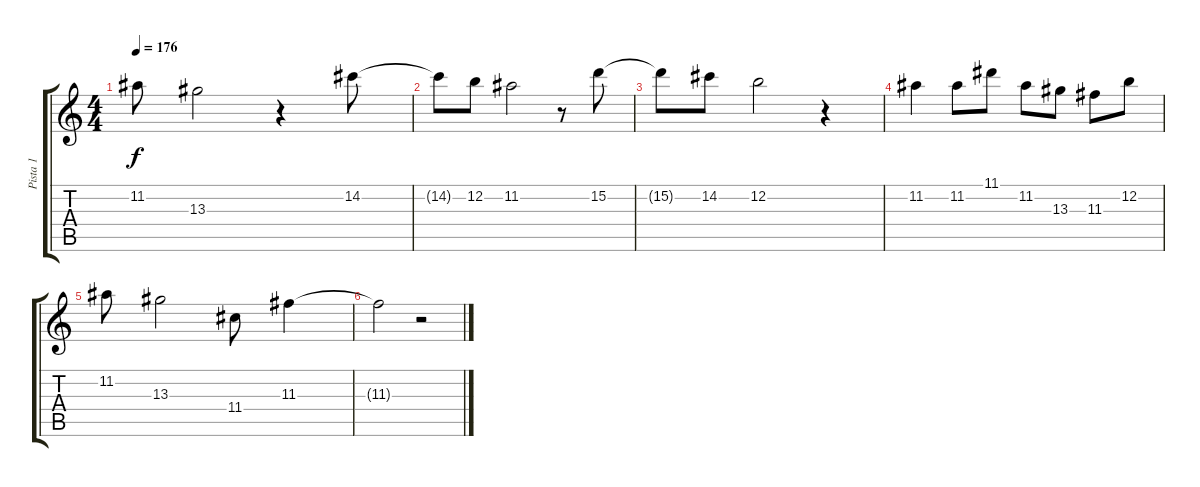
\track ("Pista 1" "Pista 1") {instrument electricguitarjazz}
\staff {score tabs}
\tuning (E4 B3 G3 D3 A2 E2) {hide}
\ts (4 4)
\tempo 176
\clef g2
\ks c
11.2.8{dy f} 13.3.2 r.4 14.2.8 |
14.2{t}.8 12.2.8 11.2.2 r.8 15.2.8 |
15.2{t}.8 14.2.8 12.2.2 r.4 |
11.2.4 11.2.8 11.1.8 11.2.8 13.3.8 11.3.8 12.2.8 |
11.2.8 13.3.2 11.4.8 11.3.4 |
11.3{t}.2 r.2
